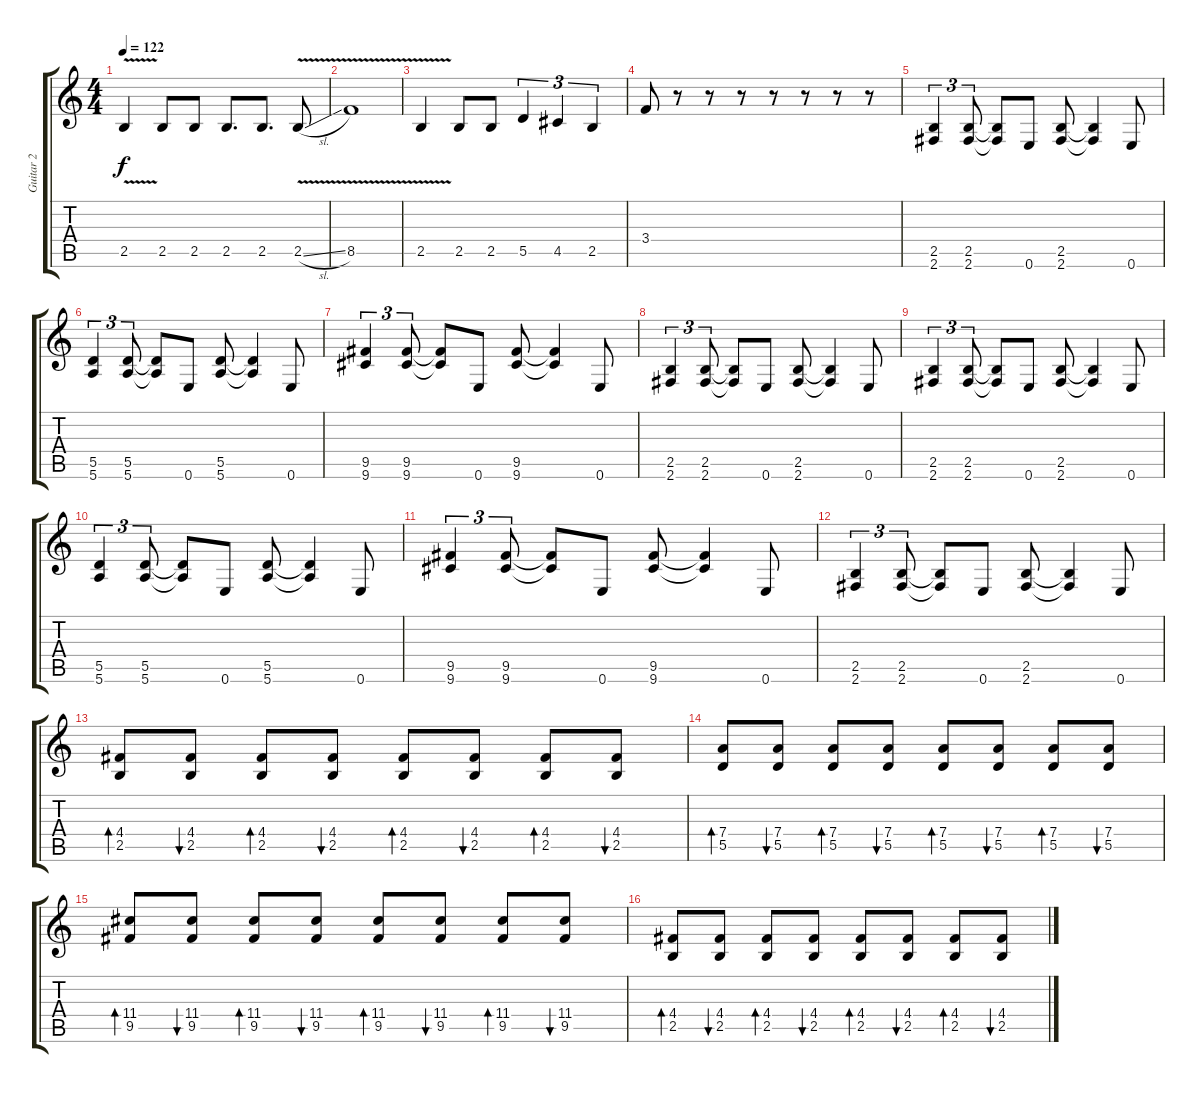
\track ("Guitar 2" "Guitar 2") {instrument distortionguitar}
\staff {score tabs}
\tuning (E4 B3 G3 D3 A2 E2) {hide}
\ts (4 4)
\tempo 122
\clef g2
\ks c
2.5{v}.4{dy f} 2.5.8 2.5.8 2.5.8{d} 2.5.8{d} 2.5{v sl}.8 |
8.5{v}.1 |
2.5{v}.4 2.5.8 2.5.8 5.5.4{tu (3 2)} 4.5.4{tu (3 2)} 2.5.4{tu (3 2)} |
3.4.8 r.8 r.8 r.8 r.8 r.8 r.8 r.8 |
(2.5 2.6).4{tu (3 2)} (2.5 2.6).8{tu (3 2)} (2.5{t} 2.6{t}).8 0.6.8 (2.5 2.6).8 (2.5{t} 2.6{t}).4 0.6.8 |
(5.5 5.6).4{tu (3 2)} (5.5 5.6).8{tu (3 2)} (5.5{t} 5.6{t}).8 0.6.8 (5.5 5.6).8 (5.5{t} 5.6{t}).4 0.6.8 |
(9.5 9.6).4{tu (3 2)} (9.5 9.6).8{tu (3 2)} (9.5{t} 9.6{t}).8 0.6.8 (9.5 9.6).8 (9.5{t} 9.6{t}).4 0.6.8 |
(2.5 2.6).4{tu (3 2)} (2.5 2.6).8{tu (3 2)} (2.5{t} 2.6{t}).8 0.6.8 (2.5 2.6).8 (2.5{t} 2.6{t}).4 0.6.8 |
(2.5 2.6).4{tu (3 2)} (2.5 2.6).8{tu (3 2)} (2.5{t} 2.6{t}).8 0.6.8 (2.5 2.6).8 (2.5{t} 2.6{t}).4 0.6.8 |
(5.5 5.6).4{tu (3 2)} (5.5 5.6).8{tu (3 2)} (5.5{t} 5.6{t}).8 0.6.8 (5.5 5.6).8 (5.5{t} 5.6{t}).4 0.6.8 |
(9.5 9.6).4{tu (3 2)} (9.5 9.6).8{tu (3 2)} (9.5{t} 9.6{t}).8 0.6.8 (9.5 9.6).8 (9.5{t} 9.6{t}).4 0.6.8 |
(2.5 2.6).4{tu (3 2)} (2.5 2.6).8{tu (3 2)} (2.5{t} 2.6{t}).8 0.6.8 (2.5 2.6).8 (2.5{t} 2.6{t}).4 0.6.8 |
(4.4 2.5).8{bd 60} (4.4 2.5).8{bu 60} (4.4 2.5).8{bd 60} (4.4 2.5).8{bu 60} (4.4 2.5).8{bd 60} (4.4 2.5).8{bu 60} (4.4 2.5).8{bd 60} (4.4 2.5).8{bu 60} |
(7.4 5.5).8{bd 60} (7.4 5.5).8{bu 60} (7.4 5.5).8{bd 60} (7.4 5.5).8{bu 60} (7.4 5.5).8{bd 60} (7.4 5.5).8{bu 60} (7.4 5.5).8{bd 60} (7.4 5.5).8{bu 60} |
(11.4 9.5).8{bd 60} (11.4 9.5).8{bu 60} (11.4 9.5).8{bd 60} (11.4 9.5).8{bu 60} (11.4 9.5).8{bd 60} (11.4 9.5).8{bu 60} (11.4 9.5).8{bd 60} (11.4 9.5).8{bu 60} |
(4.4 2.5).8{bd 60} (4.4 2.5).8{bu 60} (4.4 2.5).8{bd 60} (4.4 2.5).8{bu 60} (4.4 2.5).8{bd 60} (4.4 2.5).8{bu 60} (4.4 2.5).8{bd 60} (4.4 2.5).8{bu 60}
